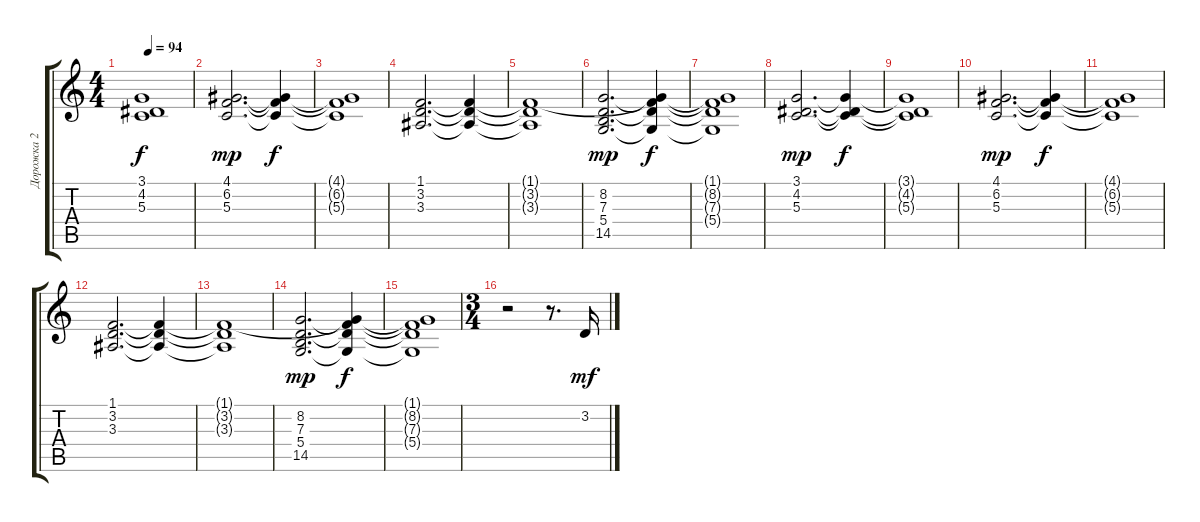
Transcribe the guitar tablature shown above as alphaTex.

\track ("Дорожка 2" "Дорожка 2") {instrument synthstrings2}
\staff {score tabs}
\tuning (E4 B3 G3 D3 A2 E2) {hide}
\ts (4 4)
\tempo 94
\clef g2
\ks c
(3.1{t} 4.2{t} 5.3{t}).1{dy f} |
(4.1 6.2 5.3).2{d dy mp} (4.1{t} 6.2{t} 5.3{t}).4{dy f} |
(4.1{t} 6.2{t} 5.3{t}).1 |
(1.1 3.2 3.3).2{d} (1.1{t} 3.2{t} 3.3{t}).4 |
(1.1{t} 3.2{t} 3.3{t}).1 |
(8.2 7.3 5.4 14.5).2{d dy mp} (1.1{t} 8.2{t} 7.3{t} 5.4{t}).4{dy f} |
(1.1{t} 8.2{t} 7.3{t} 5.4{t}).1 |
(3.1 4.2 5.3).2{d dy mp} (3.1{t} 4.2{t} 5.3{t}).4{dy f} |
(3.1{t} 4.2{t} 5.3{t}).1 |
(4.1 6.2 5.3).2{d dy mp} (4.1{t} 6.2{t} 5.3{t}).4{dy f} |
(4.1{t} 6.2{t} 5.3{t}).1 |
(1.1 3.2 3.3).2{d} (1.1{t} 3.2{t} 3.3{t}).4 |
(1.1{t} 3.2{t} 3.3{t}).1 |
(8.2 7.3 5.4 14.5).2{d dy mp} (1.1{t} 8.2{t} 7.3{t} 5.4{t}).4{dy f} |
(1.1{t} 8.2{t} 7.3{t} 5.4{t}).1 |
\ts (3 4)
r.2 r.8{d} 3.2.16{dy mf}
